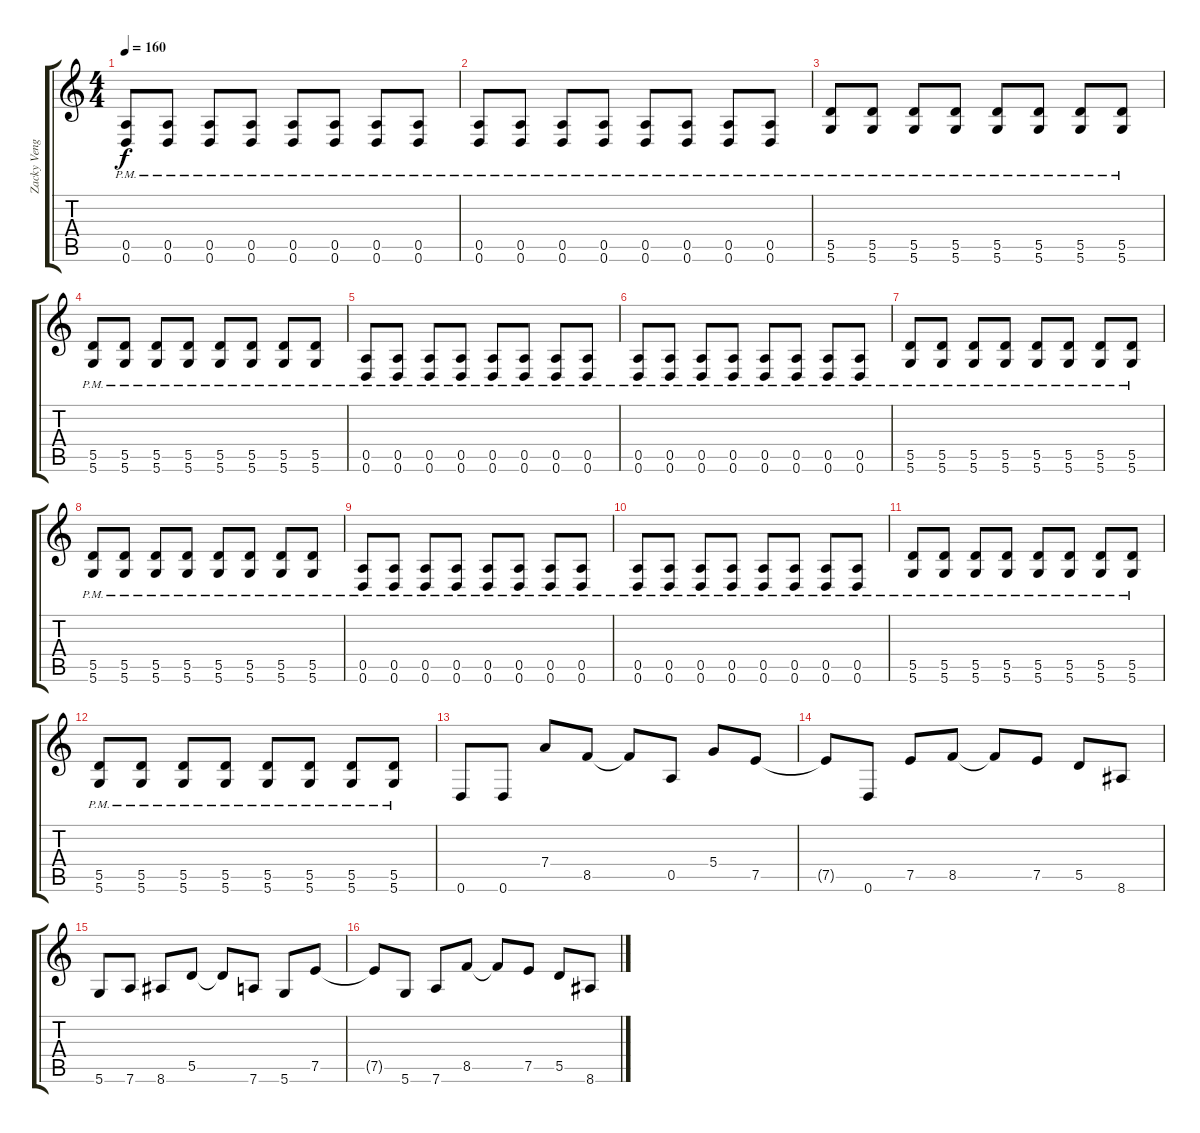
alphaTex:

\track ("Zacky Vengeance Ryhtem" "Zacky Veng") {instrument distortionguitar}
\staff {score tabs}
\tuning (E4 B3 G3 D3 A2 D2) {hide}
\ts (4 4)
\tempo 160
\clef g2
\ks c
(0.5{pm} 0.6{pm}).8{dy f} (0.5{pm} 0.6{pm}).8 (0.5{pm} 0.6{pm}).8 (0.5{pm} 0.6{pm}).8 (0.5{pm} 0.6{pm}).8 (0.5{pm} 0.6{pm}).8 (0.5{pm} 0.6{pm}).8 (0.5{pm} 0.6{pm}).8 |
(0.5{pm} 0.6{pm}).8 (0.5{pm} 0.6{pm}).8 (0.5{pm} 0.6{pm}).8 (0.5{pm} 0.6{pm}).8 (0.5{pm} 0.6{pm}).8 (0.5{pm} 0.6{pm}).8 (0.5{pm} 0.6{pm}).8 (0.5{pm} 0.6{pm}).8 |
(5.5{pm} 5.6{pm}).8 (5.5{pm} 5.6{pm}).8 (5.5{pm} 5.6{pm}).8 (5.5{pm} 5.6{pm}).8 (5.5{pm} 5.6{pm}).8 (5.5{pm} 5.6{pm}).8 (5.5{pm} 5.6{pm}).8 (5.5{pm} 5.6{pm}).8 |
(5.5{pm} 5.6{pm}).8 (5.5{pm} 5.6{pm}).8 (5.5{pm} 5.6{pm}).8 (5.5{pm} 5.6{pm}).8 (5.5{pm} 5.6{pm}).8 (5.5{pm} 5.6{pm}).8 (5.5{pm} 5.6{pm}).8 (5.5{pm} 5.6{pm}).8 |
(0.5{pm} 0.6{pm}).8 (0.5{pm} 0.6{pm}).8 (0.5{pm} 0.6{pm}).8 (0.5{pm} 0.6{pm}).8 (0.5{pm} 0.6{pm}).8 (0.5{pm} 0.6{pm}).8 (0.5{pm} 0.6{pm}).8 (0.5{pm} 0.6{pm}).8 |
(0.5{pm} 0.6{pm}).8 (0.5{pm} 0.6{pm}).8 (0.5{pm} 0.6{pm}).8 (0.5{pm} 0.6{pm}).8 (0.5{pm} 0.6{pm}).8 (0.5{pm} 0.6{pm}).8 (0.5{pm} 0.6{pm}).8 (0.5{pm} 0.6{pm}).8 |
(5.5{pm} 5.6{pm}).8 (5.5{pm} 5.6{pm}).8 (5.5{pm} 5.6{pm}).8 (5.5{pm} 5.6{pm}).8 (5.5{pm} 5.6{pm}).8 (5.5{pm} 5.6{pm}).8 (5.5{pm} 5.6{pm}).8 (5.5{pm} 5.6{pm}).8 |
(5.5{pm} 5.6{pm}).8 (5.5{pm} 5.6{pm}).8 (5.5{pm} 5.6{pm}).8 (5.5{pm} 5.6{pm}).8 (5.5{pm} 5.6{pm}).8 (5.5{pm} 5.6{pm}).8 (5.5{pm} 5.6{pm}).8 (5.5{pm} 5.6{pm}).8 |
(0.5{pm} 0.6{pm}).8 (0.5{pm} 0.6{pm}).8 (0.5{pm} 0.6{pm}).8 (0.5{pm} 0.6{pm}).8 (0.5{pm} 0.6{pm}).8 (0.5{pm} 0.6{pm}).8 (0.5{pm} 0.6{pm}).8 (0.5{pm} 0.6{pm}).8 |
(0.5{pm} 0.6{pm}).8 (0.5{pm} 0.6{pm}).8 (0.5{pm} 0.6{pm}).8 (0.5{pm} 0.6{pm}).8 (0.5{pm} 0.6{pm}).8 (0.5{pm} 0.6{pm}).8 (0.5{pm} 0.6{pm}).8 (0.5{pm} 0.6{pm}).8 |
(5.5{pm} 5.6{pm}).8 (5.5{pm} 5.6{pm}).8 (5.5{pm} 5.6{pm}).8 (5.5{pm} 5.6{pm}).8 (5.5{pm} 5.6{pm}).8 (5.5{pm} 5.6{pm}).8 (5.5{pm} 5.6{pm}).8 (5.5{pm} 5.6{pm}).8 |
(5.5{pm} 5.6{pm}).8 (5.5{pm} 5.6{pm}).8 (5.5{pm} 5.6{pm}).8 (5.5{pm} 5.6{pm}).8 (5.5{pm} 5.6{pm}).8 (5.5{pm} 5.6{pm}).8 (5.5{pm} 5.6{pm}).8 (5.5{pm} 5.6{pm}).8 |
0.6.8 0.6.8 7.4.8 8.5.8 8.5{t}.8 0.5.8 5.4.8 7.5.8 |
7.5{t}.8 0.6.8 7.5.8 8.5.8 8.5{t}.8 7.5.8 5.5.8 8.6.8 |
5.6.8 7.6.8 8.6.8 5.5.8 5.5{t}.8 7.6.8 5.6.8 7.5.8 |
7.5{t}.8 5.6.8 7.6.8 8.5.8 8.5{t}.8 7.5.8 5.5.8 8.6.8
